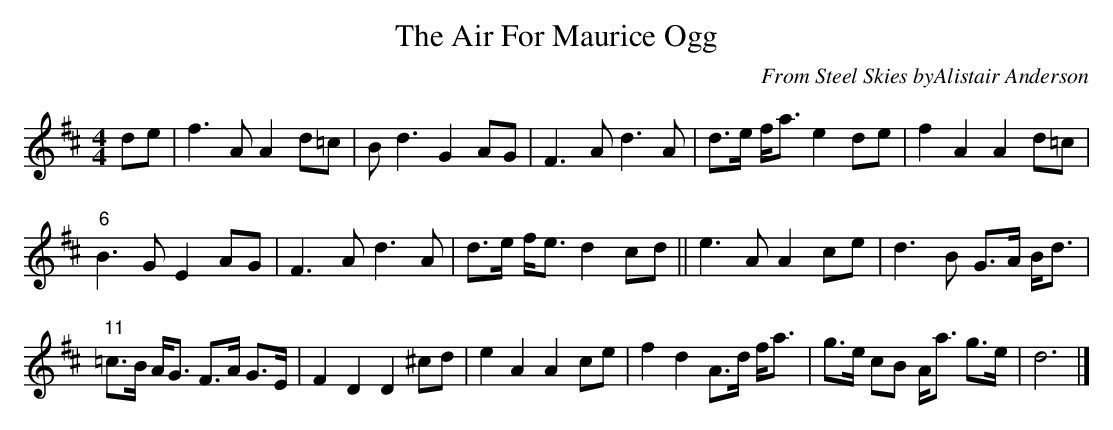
X:1
T:Air For Maurice Ogg, The
C:From Steel Skies byAlistair Anderson
M:4/4
L:1/8
K:D
de | f3 A A2 d=c | B d3 G2 AG | F3 A d3 A | d>e f<a e2 de | f2 A2 A2 d=c|
"6"B3 G E2 AG | F3 A d3 A | d>e f<e d2 cd || e3 A A2 ce | d3 B G>A B<d |
"11"=c>B A<G F>A G>E | F2 D2 D2 ^cd | e2 A2 A2 ce | f2 d2 A>d f<a | g>e cB A<a g>e | d6|]
